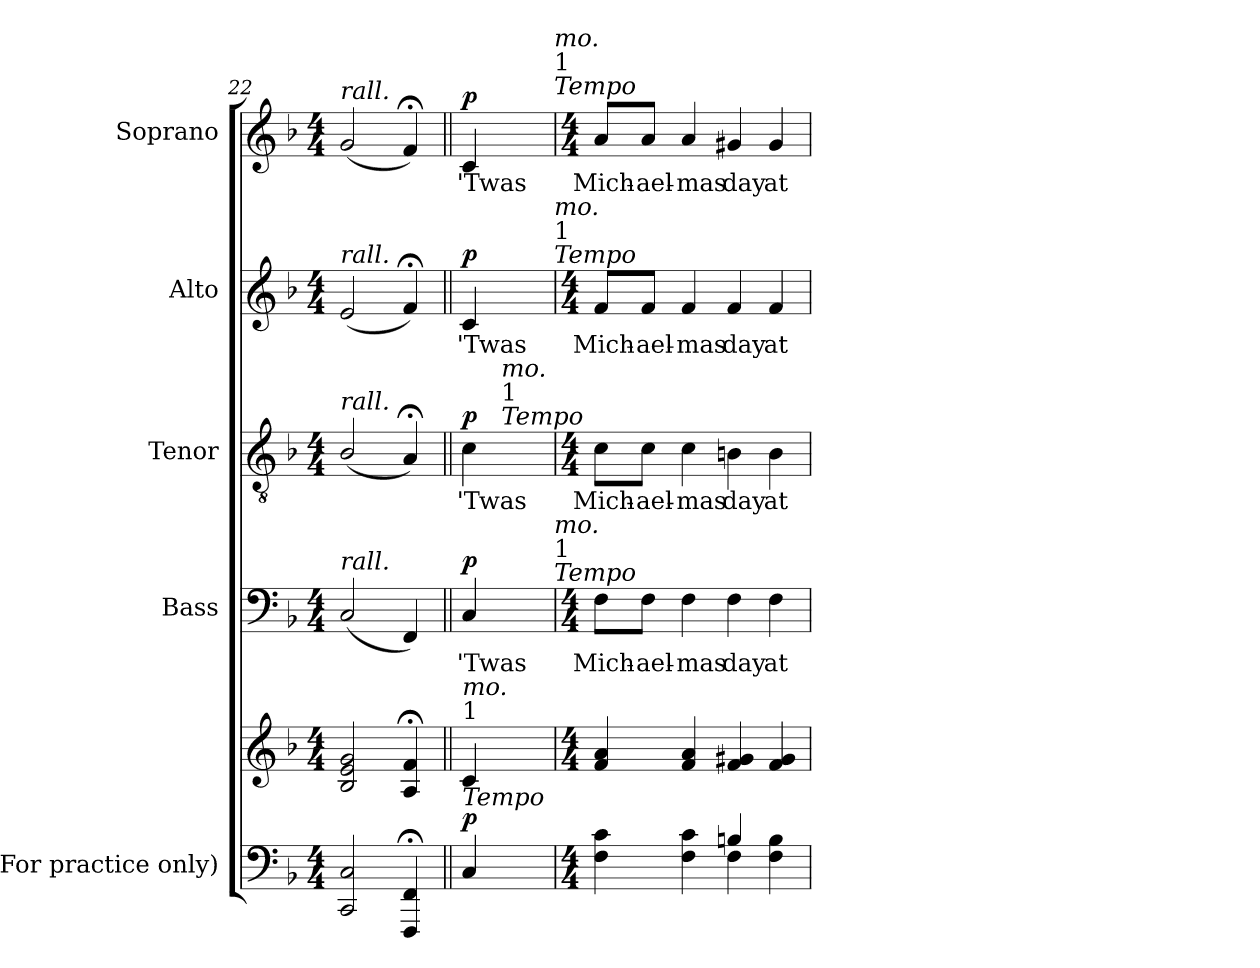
**kern	**kern	**dynam	**kern	**text	**dynam	**kern	**text	**dynam	**kern	**text	**dynam	**kern	**text	**dynam
*part5	*part5	*part5	*part4	*part4	*part4	*part3	*part3	*part3	*part2	*part2	*part2	*part1	*part1	*part1
*staff6	*staff5	*staff5/6	*staff4	*staff4	*staff4	*staff3	*staff3	*staff3	*staff2	*staff2	*staff2	*staff1	*staff1	*staff1
*I"(For  practice only)	*	*	*I"Bass	*	*	*I"Tenor	*	*	*I"Alto	*	*	*I"Soprano	*	*
*	*	*	*I'B.	*	*	*I'T.	*	*	*I'A.	*	*	*I'S.	*	*
*clefF4	*clefG2	*	*clefF4	*	*	*clefGv2	*	*	*clefG2	*	*	*clefG2	*	*
*	*	*	*	*	*	*ITrd7c12	*	*	*	*	*	*	*	*
*k[b-]	*k[b-]	*	*k[b-]	*	*	*k[b-]	*	*	*k[b-]	*	*	*k[b-]	*	*
*F:	*F:	*	*F:	*	*	*F:	*	*	*F:	*	*	*F:	*	*
*M4/4	*M4/4	*	*M4/4	*	*	*M4/4	*	*	*M4/4	*	*	*M4/4	*	*
=22	=22	=22	=22	=22	=22	=22	=22	=22	=22	=22	=22	=22	=22	=22
!	!	!	!	!	!	!	!	!	!	!	!	!LO:TX:a:i:t=rall.	!	!
!	!	!	!	!	!	!	!	!	!LO:TX:a:i:t=rall.	!	!	!	!	!
!	!	!	!	!	!	!LO:TX:a:i:t=rall.	!	!	!	!	!	!	!	!
!	!	!	!LO:TX:a:i:t=rall.	!	!	!	!	!	!	!	!	!	!	!
2CCi/ 2Ci	2B-i/ 2ei 2gi	.	(2Ci/	.	.	(2BB-i/	.	.	(2ei/	.	.	(2gi/	.	.
4FFFi/; 4FFi;	4Ai/; 4fi;	.	4FFi/)	.	.	4AA;i/)	.	.	4f;i/)	.	.	4f;i/)	.	.
=23||	=23||	=23||	=23||	=23||	=23||	=23||	=23||	=23||	=23||	=23||	=23||	=23||	=23||	=23||
!	!	!	!	!LO:LY:b:color=#000000	!	!	!	!	!	!	!	!	!	!
!	!	!	!	!	!	!	!LO:LY:b:color=#000000	!	!	!	!	!	!	!
!	!	!	!	!	!	!	!	!	!	!LO:LY:b:color=#000000	!	!	!	!
!	!LO:TX:b:i:t=Tempo	!	!	!	!	!	!	!	!	!	!	!	!	!
!	!LO:TX:t=1	!	!	!	!	!	!	!	!	!	!	!	!	!
!	!LO:TX:i:t=mo.	!	!	!	!	!	!	!	!	!	!	!	!	!
!	!	!	!	!	!	!	!	!	!	!	!	!	!LO:LY:b:color=#000000	!
*	*	*	*^	*	*	*^	*	*	*^	*	*	*^	*	*
4Ci/	4ci/	p	4Ci/	8ryy	'Twas	p	4Ci\	16ryy	'Twas	p	4ci/	8ryy	'Twas	p	4ci/	8ryy	'Twas	p
.	.	.	.	.	.	.	.	32ryy	.	.	.	.	.	.	.	.	.	.
.	.	.	.	.	.	.	.	64ryy	.	.	.	.	.	.	.	.	.	.
.	.	.	.	.	.	.	.	512ryy	.	.	.	.	.	.	.	.	.	.
!	!	!	!	!	!	!	!	!LO:TX:a:i:t=Tempo	!	!	!	!	!	!	!	!	!	!
!	!	!	!	!	!	!	!	!LO:TX:t=1	!	!	!	!	!	!	!	!	!	!
!	!	!	!	!	!	!	!	!LO:TX:i:t=mo.	!	!	!	!	!	!	!	!	!	!
.	.	.	.	.	.	.	.	8ryy	.	.	.	.	.	.	.	.	.	.
.	.	.	.	16ryy	.	.	.	.	.	.	.	16ryy	.	.	.	16ryy	.	.
.	.	.	.	32ryy	.	.	.	.	.	.	.	32ryy	.	.	.	32ryy	.	.
.	.	.	.	64ryy	.	.	.	.	.	.	.	64ryy	.	.	.	64ryy	.	.
.	.	.	.	128...ryy	.	.	.	.	.	.	.	128...ryy	.	.	.	128...ryy	.	.
.	.	.	.	.	.	.	.	128..ryy	.	.	.	.	.	.	.	.	.	.
!	!	!	!	!	!	!	!	!	!	!	!	!	!	!	!	!LO:TX:a:i:t=Tempo	!	!
!	!	!	!	!	!	!	!	!	!	!	!	!	!	!	!	!LO:TX:t=1	!	!
!	!	!	!	!	!	!	!	!	!	!	!	!	!	!	!	!LO:TX:i:t=mo.	!	!
!	!	!	!	!	!	!	!	!	!	!	!	!LO:TX:a:i:t=Tempo	!	!	!	!	!	!
!	!	!	!	!	!	!	!	!	!	!	!	!LO:TX:t=1	!	!	!	!	!	!
!	!	!	!	!	!	!	!	!	!	!	!	!LO:TX:i:t=mo.	!	!	!	!	!	!
!	!	!	!	!LO:TX:a:i:t=Tempo	!	!	!	!	!	!	!	!	!	!	!	!	!	!
!	!	!	!	!LO:TX:t=1	!	!	!	!	!	!	!	!	!	!	!	!	!	!
!	!	!	!	!LO:TX:i:t=mo.	!	!	!	!	!	!	!	!	!	!	!	!	!	!
.	.	.	.	1024ryy	.	.	.	.	.	.	.	1024ryy	.	.	.	1024ryy	.	.
*	*	*	*v	*v	*	*	*	*	*	*	*v	*v	*	*	*v	*v	*	*
*	*	*	*	*	*	*v	*v	*	*	*	*	*	*	*	*
=24	=24	=24	=24	=24	=24	=24	=24	=24	=24	=24	=24	=24	=24	=24
*M4/4	*M4/4	*	*M4/4	*	*	*M4/4	*	*	*M4/4	*	*	*M4/4	*	*
*^	*	*	*	*	*	*	*	*	*	*	*	*	*	*
*	*	*	*	*^	*	*	*^	*	*	*^	*	*	*^	*	*
!	!	!	!	!	!	!LO:LY:b:color=#000000	!	!	!	!	!	!	!	!	!	!	!	!	!
*	*	*	*	*v	*v	*	*	*	*	*	*	*v	*v	*	*	*v	*v	*	*
*	*	*	*	*	*	*	*v	*v	*	*	*	*	*	*	*	*
*	*	*	*	*^	*	*	*^	*	*	*^	*	*	*^	*	*
!	!	!	!	!	!	!	!	!	!	!LO:LY:b:color=#000000	!	!	!	!	!	!	!	!	!
*	*	*	*	*v	*v	*	*	*	*	*	*	*v	*v	*	*	*v	*v	*	*
*	*	*	*	*	*	*	*v	*v	*	*	*	*	*	*	*	*
*	*	*	*	*^	*	*	*^	*	*	*^	*	*	*^	*	*
!	!	!	!	!	!	!	!	!	!	!	!	!	!	!LO:LY:b:color=#000000	!	!	!	!	!
*	*	*	*	*v	*v	*	*	*	*	*	*	*v	*v	*	*	*v	*v	*	*
*	*	*	*	*	*	*	*v	*v	*	*	*	*	*	*	*	*
*	*	*	*	*^	*	*	*^	*	*	*^	*	*	*^	*	*
!	!	!	!	!	!	!	!	!	!	!	!	!	!	!	!	!	!	!LO:LY:b:color=#000000	!
*	*	*	*	*v	*v	*	*	*	*	*	*	*v	*v	*	*	*v	*v	*	*
*	*	*	*	*	*	*	*v	*v	*	*	*	*	*	*	*	*
4Fi\ 4ci	2ryy	4fi/ 4ai	.	8Fi\L	Mich-	.	8Ci\L	Mich-	.	8fi/L	Mich-	.	8ai/L	Mich-	.
!	!	!	!	!	!LO:LY:b:color=#000000	!	!	!	!	!	!	!	!	!	!
!	!	!	!	!	!	!	!	!LO:LY:b:color=#000000	!	!	!	!	!	!	!
!	!	!	!	!	!	!	!	!	!	!	!LO:LY:b:color=#000000	!	!	!	!
!	!	!	!	!	!	!	!	!	!	!	!	!	!	!LO:LY:b:color=#000000	!
.	.	.	.	8Fi\J	-ael-	.	8Ci\J	-ael-	.	8fi/J	-ael-	.	8ai/J	-ael-	.
!	!	!	!	!	!LO:LY:b:color=#000000	!	!	!	!	!	!	!	!	!	!
!	!	!	!	!	!	!	!	!LO:LY:b:color=#000000	!	!	!	!	!	!	!
!	!	!	!	!	!	!	!	!	!	!	!LO:LY:b:color=#000000	!	!	!	!
!	!	!	!	!	!	!	!	!	!	!	!	!	!	!LO:LY:b:color=#000000	!
4Fi\ 4ci	.	4fi/ 4ai	.	4Fi\	-mas	.	4Ci\	-mas	.	4fi/	-mas	.	4ai/	-mas	.
!	!	!	!	!	!LO:LY:b:color=#000000	!	!	!	!	!	!	!	!	!	!
!	!	!	!	!	!	!	!	!LO:LY:b:color=#000000	!	!	!	!	!	!	!
!	!	!	!	!	!	!	!	!	!	!	!LO:LY:b:color=#000000	!	!	!	!
!	!	!	!	!	!	!	!	!	!	!	!	!	!	!LO:LY:b:color=#000000	!
4Bni/	4Fi\	4fi/ 4g#Xi	.	4Fi\	day	.	4BBni\	day	.	4fi/	day	.	4g#Xi/	day	.
!	!	!	!	!	!LO:LY:b:color=#000000	!	!	!	!	!	!	!	!	!	!
!	!	!	!	!	!	!	!	!LO:LY:b:color=#000000	!	!	!	!	!	!	!
!	!	!	!	!	!	!	!	!	!	!	!LO:LY:b:color=#000000	!	!	!	!
!	!	!	!	!	!	!	!	!	!	!	!	!	!	!LO:LY:b:color=#000000	!
4Fi\ 4Bi	4ryy	4fi/ 4g#i	.	4Fi\	at	.	4BBi\	at	.	4fi/	at	.	4g#i/	at	.
*v	*v	*	*	*	*	*	*	*	*	*	*	*	*	*	*
=	=	=	=	=	=	=	=	=	=	=	=	=	=	=
*-	*-	*-	*-	*-	*-	*-	*-	*-	*-	*-	*-	*-	*-	*-
